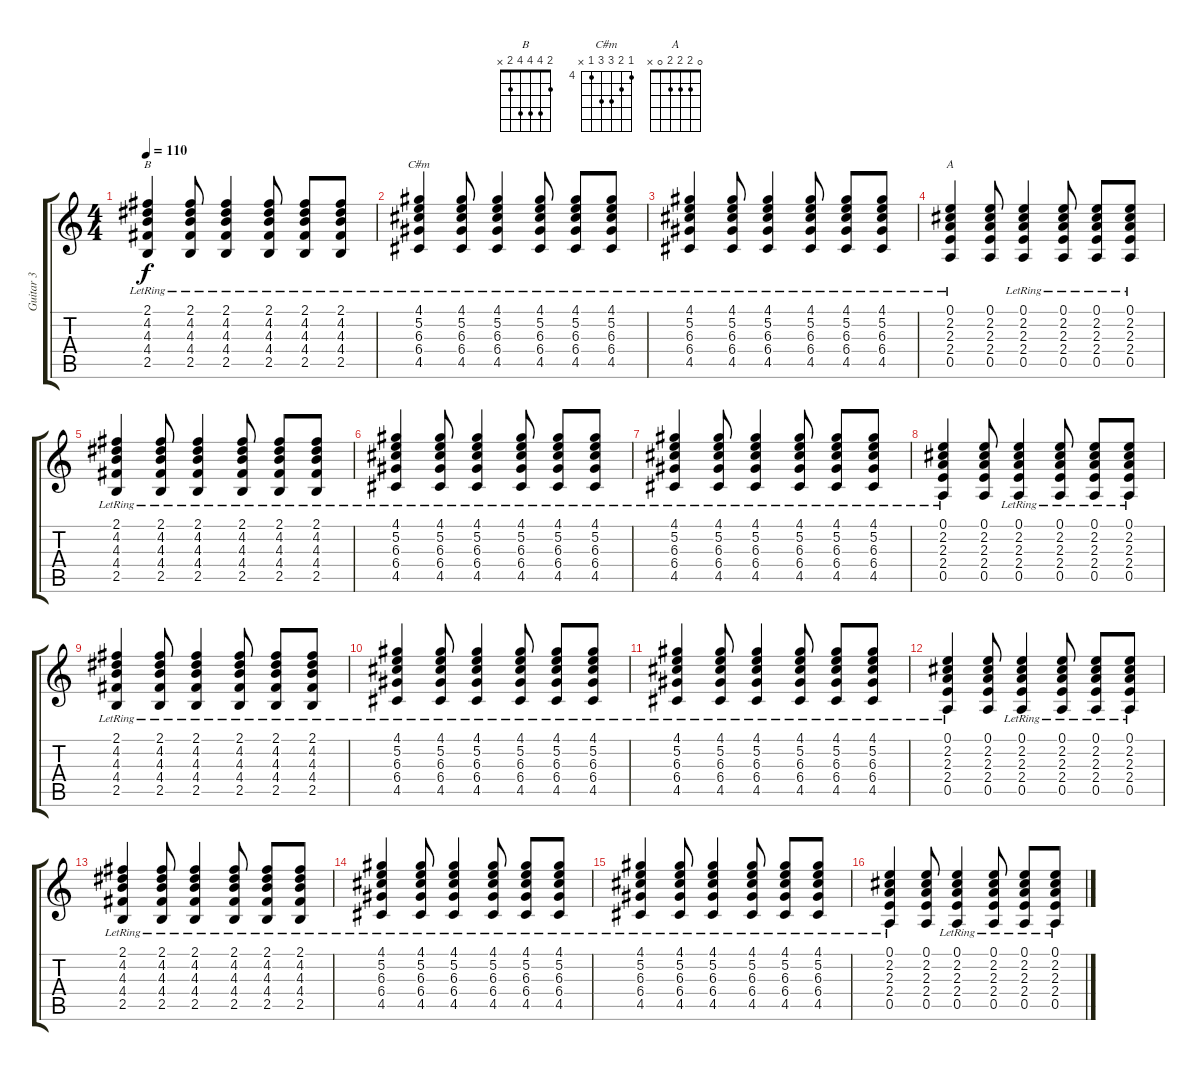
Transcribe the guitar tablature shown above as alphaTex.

\track ("Guitar 3" "Guitar 3") {instrument electricguitarclean}
\staff {score tabs}
\tuning (E4 B3 G3 D3 A2 E2) {hide}
\chord ("B" 2 4 4 4 2 x)
\chord ("C#m" 4 5 6 6 4 x) {firstfret 4}
\chord ("A" 0 2 2 2 0 x)
\ts (4 4)
\tempo 110
\clef g2
\ks c
(2.1{lr} 4.2{lr} 4.3{lr} 4.4{lr} 2.5{lr}).4{ch "B" dy f} (2.1{lr} 4.2{lr} 4.3{lr} 4.4{lr} 2.5{lr}).8 (2.1{lr} 4.2{lr} 4.3{lr} 4.4{lr} 2.5{lr}).4 (2.1{lr} 4.2{lr} 4.3{lr} 4.4{lr} 2.5{lr}).8 (2.1{lr} 4.2{lr} 4.3{lr} 4.4{lr} 2.5{lr}).8 (2.1{lr} 4.2{lr} 4.3{lr} 4.4{lr} 2.5{lr}).8 |
(4.1{lr} 5.2{lr} 6.3{lr} 6.4{lr} 4.5{lr}).4{ch "C#m"} (4.1{lr} 5.2{lr} 6.3{lr} 6.4{lr} 4.5{lr}).8 (4.1{lr} 5.2{lr} 6.3{lr} 6.4{lr} 4.5{lr}).4 (4.1{lr} 5.2{lr} 6.3{lr} 6.4{lr} 4.5{lr}).8 (4.1{lr} 5.2{lr} 6.3{lr} 6.4{lr} 4.5{lr}).8 (4.1{lr} 5.2{lr} 6.3{lr} 6.4{lr} 4.5{lr}).8 |
(4.1{lr} 5.2{lr} 6.3{lr} 6.4{lr} 4.5{lr}).4 (4.1{lr} 5.2{lr} 6.3{lr} 6.4{lr} 4.5{lr}).8 (4.1{lr} 5.2{lr} 6.3{lr} 6.4{lr} 4.5{lr}).4 (4.1{lr} 5.2{lr} 6.3{lr} 6.4{lr} 4.5{lr}).8 (4.1{lr} 5.2{lr} 6.3{lr} 6.4{lr} 4.5{lr}).8 (4.1{lr} 5.2{lr} 6.3{lr} 6.4{lr} 4.5{lr}).8 |
(0.1{lr} 2.2{lr} 2.3{lr} 2.4{lr} 0.5{lr}).4{ch "A"} (0.1 2.2 2.3 2.4 0.5).8 (0.1{lr} 2.2{lr} 2.3{lr} 2.4{lr} 0.5{lr}).4 (0.1{lr} 2.2{lr} 2.3{lr} 2.4{lr} 0.5{lr}).8 (0.1{lr} 2.2{lr} 2.3{lr} 2.4{lr} 0.5{lr}).8 (0.1{lr} 2.2{lr} 2.3{lr} 2.4{lr} 0.5{lr}).8 |
(2.1{lr} 4.2{lr} 4.3{lr} 4.4{lr} 2.5{lr}).4 (2.1{lr} 4.2{lr} 4.3{lr} 4.4{lr} 2.5{lr}).8 (2.1{lr} 4.2{lr} 4.3{lr} 4.4{lr} 2.5{lr}).4 (2.1{lr} 4.2{lr} 4.3{lr} 4.4{lr} 2.5{lr}).8 (2.1{lr} 4.2{lr} 4.3{lr} 4.4{lr} 2.5{lr}).8 (2.1{lr} 4.2{lr} 4.3{lr} 4.4{lr} 2.5{lr}).8 |
(4.1{lr} 5.2{lr} 6.3{lr} 6.4{lr} 4.5{lr}).4 (4.1{lr} 5.2{lr} 6.3{lr} 6.4{lr} 4.5{lr}).8 (4.1{lr} 5.2{lr} 6.3{lr} 6.4{lr} 4.5{lr}).4 (4.1{lr} 5.2{lr} 6.3{lr} 6.4{lr} 4.5{lr}).8 (4.1{lr} 5.2{lr} 6.3{lr} 6.4{lr} 4.5{lr}).8 (4.1{lr} 5.2{lr} 6.3{lr} 6.4{lr} 4.5{lr}).8 |
(4.1{lr} 5.2{lr} 6.3{lr} 6.4{lr} 4.5{lr}).4 (4.1{lr} 5.2{lr} 6.3{lr} 6.4{lr} 4.5{lr}).8 (4.1{lr} 5.2{lr} 6.3{lr} 6.4{lr} 4.5{lr}).4 (4.1{lr} 5.2{lr} 6.3{lr} 6.4{lr} 4.5{lr}).8 (4.1{lr} 5.2{lr} 6.3{lr} 6.4{lr} 4.5{lr}).8 (4.1{lr} 5.2{lr} 6.3{lr} 6.4{lr} 4.5{lr}).8 |
(0.1{lr} 2.2{lr} 2.3{lr} 2.4{lr} 0.5{lr}).4 (0.1 2.2 2.3 2.4 0.5).8 (0.1{lr} 2.2{lr} 2.3{lr} 2.4{lr} 0.5{lr}).4 (0.1{lr} 2.2{lr} 2.3{lr} 2.4{lr} 0.5{lr}).8 (0.1{lr} 2.2{lr} 2.3{lr} 2.4{lr} 0.5{lr}).8 (0.1{lr} 2.2{lr} 2.3{lr} 2.4{lr} 0.5{lr}).8 |
(2.1{lr} 4.2{lr} 4.3{lr} 4.4{lr} 2.5{lr}).4 (2.1{lr} 4.2{lr} 4.3{lr} 4.4{lr} 2.5{lr}).8 (2.1{lr} 4.2{lr} 4.3{lr} 4.4{lr} 2.5{lr}).4 (2.1{lr} 4.2{lr} 4.3{lr} 4.4{lr} 2.5{lr}).8 (2.1{lr} 4.2{lr} 4.3{lr} 4.4{lr} 2.5{lr}).8 (2.1{lr} 4.2{lr} 4.3{lr} 4.4{lr} 2.5{lr}).8 |
(4.1{lr} 5.2{lr} 6.3{lr} 6.4{lr} 4.5{lr}).4 (4.1{lr} 5.2{lr} 6.3{lr} 6.4{lr} 4.5{lr}).8 (4.1{lr} 5.2{lr} 6.3{lr} 6.4{lr} 4.5{lr}).4 (4.1{lr} 5.2{lr} 6.3{lr} 6.4{lr} 4.5{lr}).8 (4.1{lr} 5.2{lr} 6.3{lr} 6.4{lr} 4.5{lr}).8 (4.1{lr} 5.2{lr} 6.3{lr} 6.4{lr} 4.5{lr}).8 |
(4.1{lr} 5.2{lr} 6.3{lr} 6.4{lr} 4.5{lr}).4 (4.1{lr} 5.2{lr} 6.3{lr} 6.4{lr} 4.5{lr}).8 (4.1{lr} 5.2{lr} 6.3{lr} 6.4{lr} 4.5{lr}).4 (4.1{lr} 5.2{lr} 6.3{lr} 6.4{lr} 4.5{lr}).8 (4.1{lr} 5.2{lr} 6.3{lr} 6.4{lr} 4.5{lr}).8 (4.1{lr} 5.2{lr} 6.3{lr} 6.4{lr} 4.5{lr}).8 |
(0.1{lr} 2.2{lr} 2.3{lr} 2.4{lr} 0.5{lr}).4 (0.1 2.2 2.3 2.4 0.5).8 (0.1{lr} 2.2{lr} 2.3{lr} 2.4{lr} 0.5{lr}).4 (0.1{lr} 2.2{lr} 2.3{lr} 2.4{lr} 0.5{lr}).8 (0.1{lr} 2.2{lr} 2.3{lr} 2.4{lr} 0.5{lr}).8 (0.1{lr} 2.2{lr} 2.3{lr} 2.4{lr} 0.5{lr}).8 |
(2.1{lr} 4.2{lr} 4.3{lr} 4.4{lr} 2.5{lr}).4 (2.1{lr} 4.2{lr} 4.3{lr} 4.4{lr} 2.5{lr}).8 (2.1{lr} 4.2{lr} 4.3{lr} 4.4{lr} 2.5{lr}).4 (2.1{lr} 4.2{lr} 4.3{lr} 4.4{lr} 2.5{lr}).8 (2.1{lr} 4.2{lr} 4.3{lr} 4.4{lr} 2.5{lr}).8 (2.1{lr} 4.2{lr} 4.3{lr} 4.4{lr} 2.5{lr}).8 |
(4.1{lr} 5.2{lr} 6.3{lr} 6.4{lr} 4.5{lr}).4 (4.1{lr} 5.2{lr} 6.3{lr} 6.4{lr} 4.5{lr}).8 (4.1{lr} 5.2{lr} 6.3{lr} 6.4{lr} 4.5{lr}).4 (4.1{lr} 5.2{lr} 6.3{lr} 6.4{lr} 4.5{lr}).8 (4.1{lr} 5.2{lr} 6.3{lr} 6.4{lr} 4.5{lr}).8 (4.1{lr} 5.2{lr} 6.3{lr} 6.4{lr} 4.5{lr}).8 |
(4.1{lr} 5.2{lr} 6.3{lr} 6.4{lr} 4.5{lr}).4 (4.1{lr} 5.2{lr} 6.3{lr} 6.4{lr} 4.5{lr}).8 (4.1{lr} 5.2{lr} 6.3{lr} 6.4{lr} 4.5{lr}).4 (4.1{lr} 5.2{lr} 6.3{lr} 6.4{lr} 4.5{lr}).8 (4.1{lr} 5.2{lr} 6.3{lr} 6.4{lr} 4.5{lr}).8 (4.1{lr} 5.2{lr} 6.3{lr} 6.4{lr} 4.5{lr}).8 |
(0.1{lr} 2.2{lr} 2.3{lr} 2.4{lr} 0.5{lr}).4 (0.1 2.2 2.3 2.4 0.5).8 (0.1{lr} 2.2{lr} 2.3{lr} 2.4{lr} 0.5{lr}).4 (0.1{lr} 2.2{lr} 2.3{lr} 2.4{lr} 0.5{lr}).8 (0.1{lr} 2.2{lr} 2.3{lr} 2.4{lr} 0.5{lr}).8 (0.1{lr} 2.2{lr} 2.3{lr} 2.4{lr} 0.5{lr}).8
